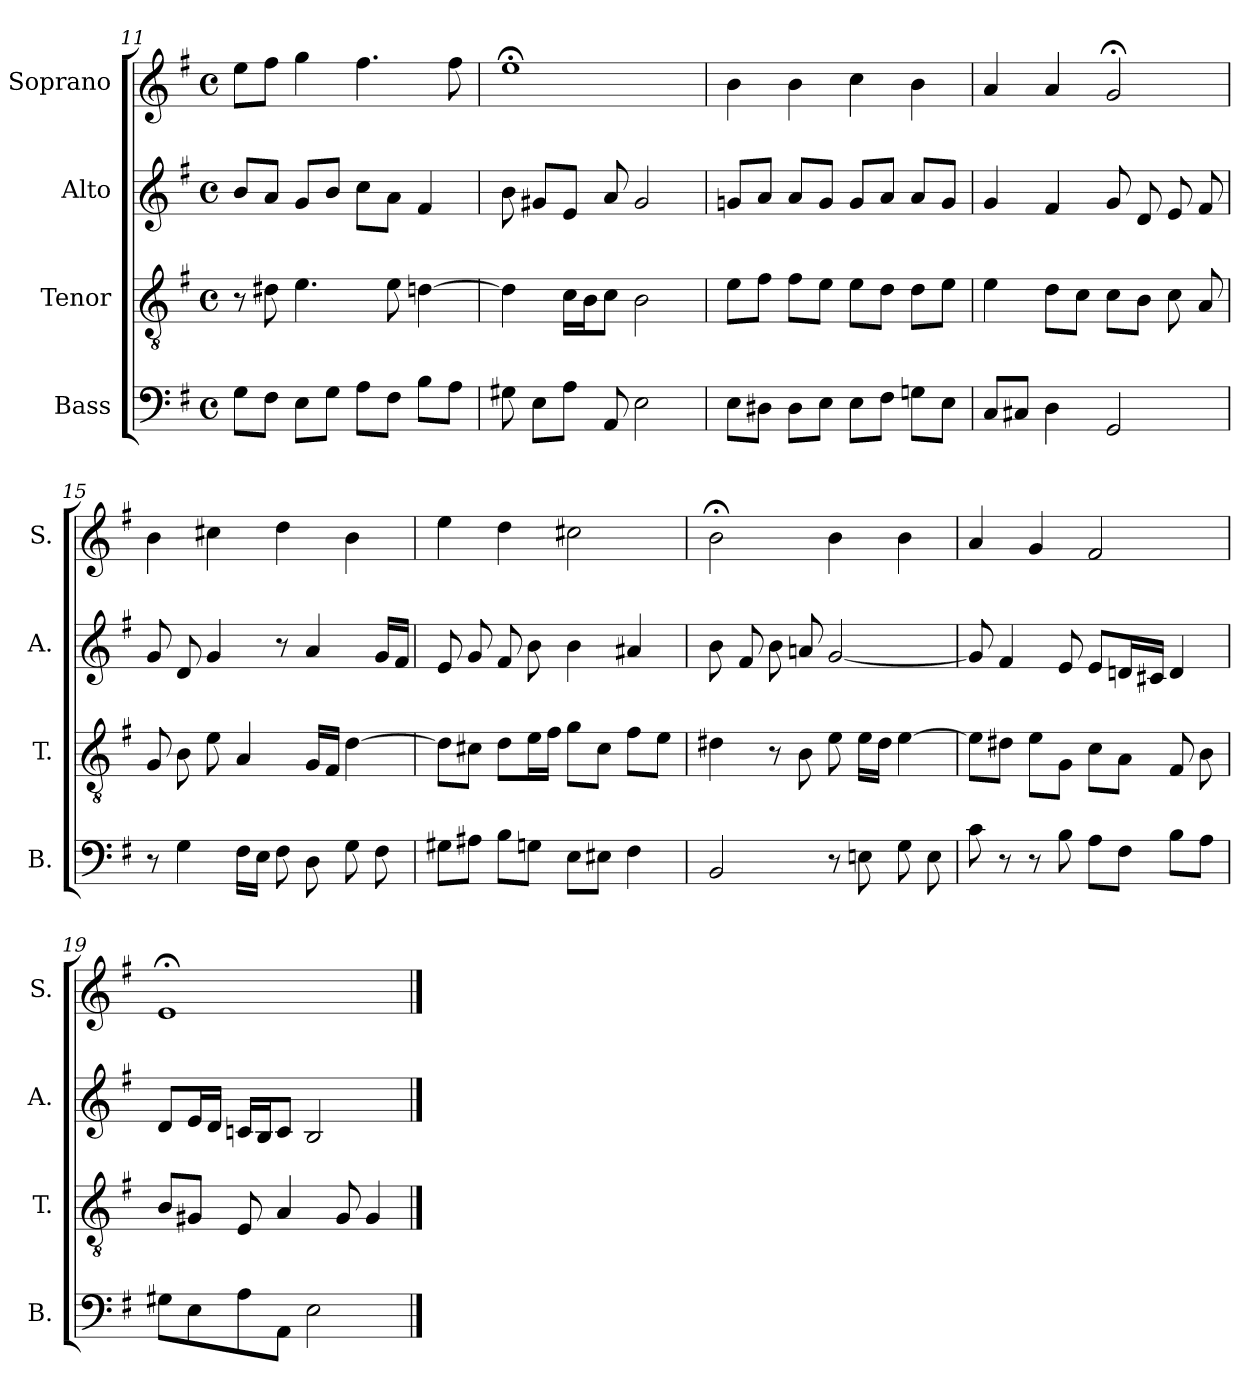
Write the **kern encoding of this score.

**kern	**kern	**kern	**kern
*part4	*part3	*part2	*part1
*staff4	*staff3	*staff2	*staff1
*I"Bass	*I"Tenor	*I"Alto	*I"Soprano
*I'B.	*I'T.	*I'A.	*I'S.
*clefF4	*clefGv2	*clefG2	*clefG2
*k[f#]	*k[f#]	*k[f#]	*k[f#]
*e:	*e:	*e:	*e:
*M4/4	*M4/4	*M4/4	*M4/4
*met(c)	*met(c)	*met(c)	*met(c)
=11	=11	=11	=11
8G\L	8r	8b/L	8ee\L
8F#\J	8d#X\	8a/J	8ff#\J
8E\L	4.e\	8g/L	4gg\
8G\J	.	8b/J	.
8A\L	.	8cc\L	4.ff#\
8F#\J	8e\	8a\J	.
8B\L	[4dn\	4f#/	.
8A\J	.	.	8ff#\
=12	=12	=12	=12
8G#X\	4d\]	8b\	1ee;<
8E\L	.	8g#X/L	.
8A\J	16c\LL	8e/J	.
.	16B\J	.	.
8AA/	8c\J	8a/	.
2E\	2B\	2g#/	.
!!LO:LB:g=z
=13	=13	=13	=13
8E\L	8e\L	8gn/L	4b\
8D#X\J	8f#\J	8a/J	.
8D#\L	8f#\L	8a/L	4b\
8E\J	8e\J	8g/J	.
8E\L	8e\L	8g/L	4cc\
8F#\J	8d\J	8a/J	.
8Gn\L	8d\L	8a/L	4b\
8E\J	8e\J	8g/J	.
=14	=14	=14	=14
8C/L	4e\	4g/	4a/
8C#X/J	.	.	.
4D\	8d\L	4f#/	4a/
.	8c\J	.	.
2GG/	8c\L	8g/	2g;</
.	8B\J	8d/	.
.	8c\	8e/	.
.	8A/	8f#/	.
=15	=15	=15	=15
8r	8G/	8g/	4b\
4G\	8B\	8d/	.
.	8e\	4g/	4cc#X\
16F#\LL	4A/	.	.
16E\JJ	.	.	.
8F#\	.	8r	4dd\
8D\	16G/LL	4a/	.
.	16F#/JJ	.	.
8G\	[4d\	.	4b\
8F#\	.	16g/LL	.
.	.	16f#/JJ	.
=16	=16	=16	=16
8G#X\L	8d\L]	8e/	4ee\
8A#X\J	8c#X\J	8g/	.
8B\L	8d\L	8f#/	4dd\
8Gn\J	16e\L	8b\	.
.	16f#\JJ	.	.
8E\L	8g\L	4b\	2cc#X\
8E#X\J	8c#\J	.	.
4F#\	8f#\L	4a#X/	.
.	8e\J	.	.
!!LO:LB:g=z
=17	=17	=17	=17
2BB/	4d#X\	8b\	2b;<\
.	.	8f#/	.
.	8r	8b\	.
.	8B\	8an/	.
8r	8e\	[2g/	4b\
8En\	16e\LL	.	.
.	16d#\JJ	.	.
8G\	[4e\	.	4b\
8E\	.	.	.
=18	=18	=18	=18
8c\	8e\L]	8g/]	4a/
8r	8d#X\J	4f#/	.
8r	8e\L	.	4g/
8B\	8G\J	8e/	.
8A\L	8c\L	8e/L	2f#/
8F#\J	8A\J	16dn/L	.
.	.	16c#X/JJ	.
8B\L	8F#/	4d/	.
8A\J	8B\	.	.
=19	=19	=19	=19
8G#X\L	8B/L	8d/L	1e;<
8E\	8G#X/J	16e/L	.
.	.	16d/JJ	.
8A\	8E/	16cn/LL	.
.	.	16B/J	.
8AA\J	4A/	8c/J	.
2E\	.	2B/	.
.	8G#/	.	.
.	4G#/	.	.
==	==	==	==
*-	*-	*-	*-
